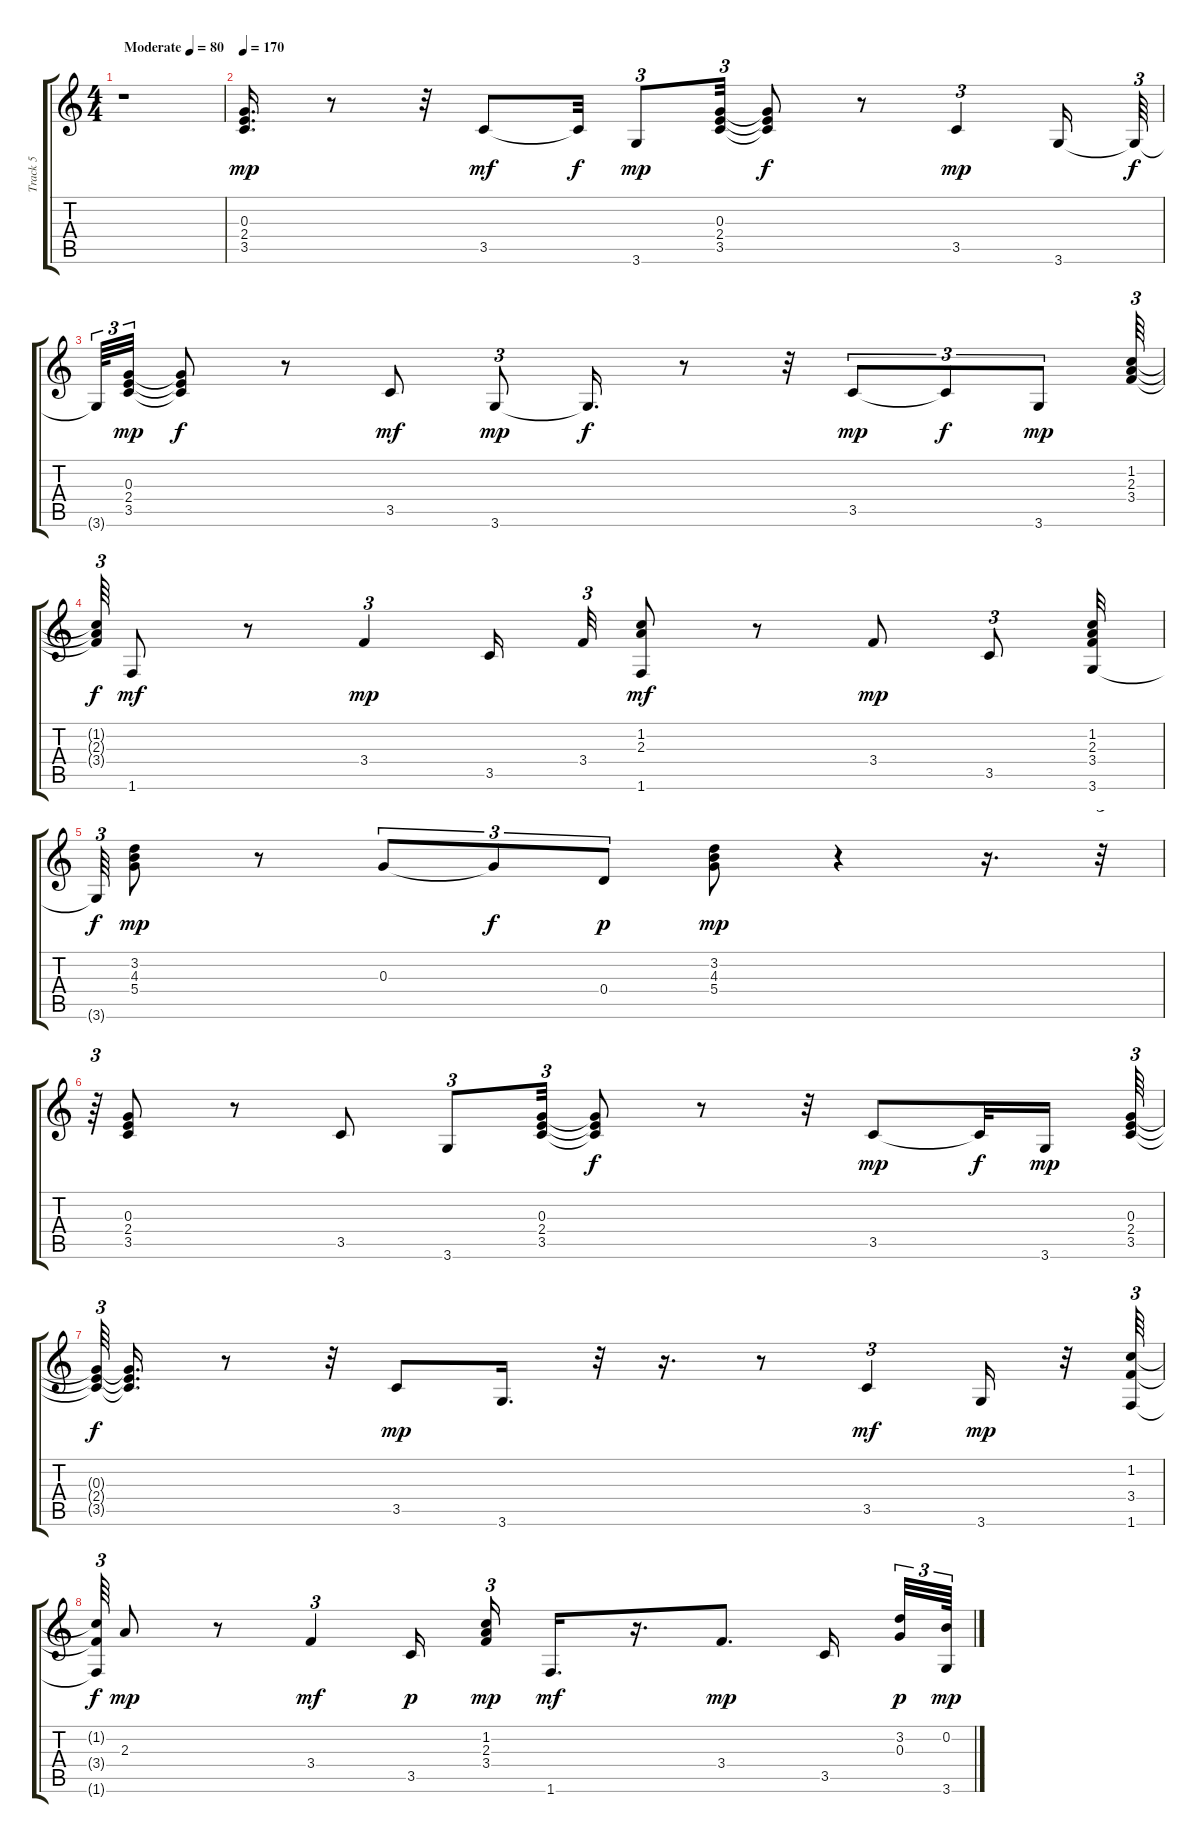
\track ("Track 5" "Track 5") {instrument acousticguitarnylon}
\staff {score tabs}
\tuning (E4 B3 G3 D3 A2 E2) {hide}
\ts (4 4)
\tempo (80 "Moderate")
\clef g2
\ks c
r.1{dy mp instrument acousticguitarnylon} |
\tempo 170
(0.3 2.4 3.5).16{d volume 15 balance 8 instrument acousticguitarnylon} r.8 r.32 3.5.8{dy mf} 3.5{t}.32{dy f} 3.6.8{tu (3 2) dy mp} (0.3 2.4 3.5).32{tu (3 2)} (0.3{t} 2.4{t} 3.5{t}).8{dy f} r.8 3.5.4{tu (3 2) dy mp} 3.6.16 3.6{t}.64{tu (3 2) dy f} |
3.6{t}.64{tu (3 2)} (0.3 2.4 3.5).32{tu (3 2) dy mp} (0.3{t} 2.4{t} 3.5{t}).8{dy f} r.8 3.5.8{dy mf} 3.6.8{tu (3 2) dy mp} 3.6{t}.16{d dy f} r.8 r.32 3.5.8{tu (3 2) dy mp} 3.5{t}.8{tu (3 2) dy f} 3.6.8{tu (3 2) dy mp} (1.2 2.3 3.4).64{tu (3 2)} |
(1.2{t} 2.3{t} 3.4{t}).64{tu (3 2) dy f} 1.6.8{dy mf} r.8 3.4.4{tu (3 2) dy mp} 3.5.16 3.4.32{tu (3 2)} (1.2 2.3 1.6).8{dy mf} r.8 3.4.8{dy mp} 3.5.8{tu (3 2)} (1.2 2.3 3.4 3.6).32 |
3.6{t}.64{tu (3 2) dy f} (3.2 4.3 5.4).8{dy mp} r.8 0.3.8{tu (3 2)} 0.3{t}.8{tu (3 2) dy f} 0.4.8{tu (3 2) dy p} (3.2 4.3 5.4).8{dy mp} r.4 r.16{d} r.32{tu (3 2)} |
r.64{tu (3 2)} (0.3 2.4 3.5).8 r.8 3.5.8 3.6.8{tu (3 2)} (0.3 2.4 3.5).32{tu (3 2)} (0.3{t} 2.4{t} 3.5{t}).8{dy f} r.8 r.32 3.5.8{dy mp} 3.5{t}.32{dy f} 3.6.16{dy mp} (0.3 2.4 3.5).64{tu (3 2)} |
(0.3{t} 2.4{t} 3.5{t}).64{tu (3 2) dy f} (0.3{t} 2.4{t} 3.5{t}).16{d} r.8 r.32 3.5.8{dy mp} 3.6.16{d} r.32 r.16{d} r.8 3.5.4{tu (3 2) dy mf} 3.6.16{dy mp} r.32 (1.2 3.4 1.6).64{tu (3 2)} |
(1.2{t} 3.4{t} 1.6{t}).64{tu (3 2) dy f} 2.3.8{dy mp} r.8 3.4.4{tu (3 2) dy mf} 3.5.16{dy p} (1.2 2.3 3.4).16{tu (3 2) dy mp} 1.6.16{d dy mf} r.16{d} 3.4.8{d dy mp} 3.5.16 (3.2 0.3).32{tu (3 2) dy p} (0.2 3.6).64{tu (3 2) dy mp}
